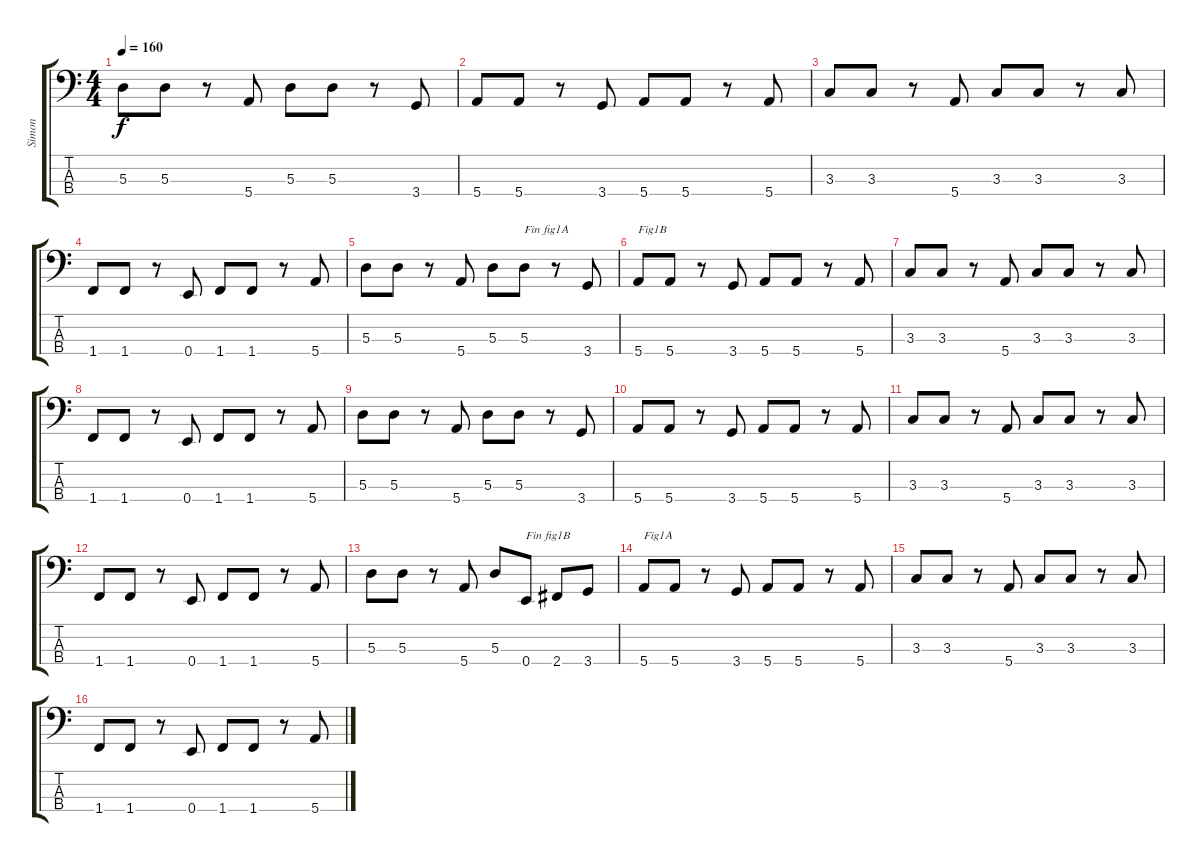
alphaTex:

\track ("Simon" "Simon") {instrument electricbasspick}
\staff {score tabs}
\tuning (G2 D2 A1 E1) {hide}
\ts (4 4)
\tempo 160
\clef f4
\ks c
5.3.8{dy f} 5.3.8 r.8 5.4.8 5.3.8 5.3.8 r.8 3.4.8 |
5.4.8 5.4.8 r.8 3.4.8 5.4.8 5.4.8 r.8 5.4.8 |
3.3.8 3.3.8 r.8 5.4.8 3.3.8 3.3.8 r.8 3.3.8 |
1.4.8 1.4.8 r.8 0.4.8 1.4.8 1.4.8 r.8 5.4.8 |
5.3.8 5.3.8 r.8 5.4.8 5.3.8 5.3.8{txt "Fin fig1A"} r.8 3.4.8 |
5.4.8{txt "Fig1B"} 5.4.8 r.8 3.4.8 5.4.8 5.4.8 r.8 5.4.8 |
3.3.8 3.3.8 r.8 5.4.8 3.3.8 3.3.8 r.8 3.3.8 |
1.4.8 1.4.8 r.8 0.4.8 1.4.8 1.4.8 r.8 5.4.8 |
5.3.8 5.3.8 r.8 5.4.8 5.3.8 5.3.8 r.8 3.4.8 |
5.4.8 5.4.8 r.8 3.4.8 5.4.8 5.4.8 r.8 5.4.8 |
3.3.8 3.3.8 r.8 5.4.8 3.3.8 3.3.8 r.8 3.3.8 |
1.4.8 1.4.8 r.8 0.4.8 1.4.8 1.4.8 r.8 5.4.8 |
5.3.8 5.3.8 r.8 5.4.8 5.3.8 0.4.8{txt "Fin fig1B"} 2.4.8 3.4.8 |
5.4.8{txt "Fig1A"} 5.4.8 r.8 3.4.8 5.4.8 5.4.8 r.8 5.4.8 |
3.3.8 3.3.8 r.8 5.4.8 3.3.8 3.3.8 r.8 3.3.8 |
1.4.8 1.4.8 r.8 0.4.8 1.4.8 1.4.8 r.8 5.4.8
